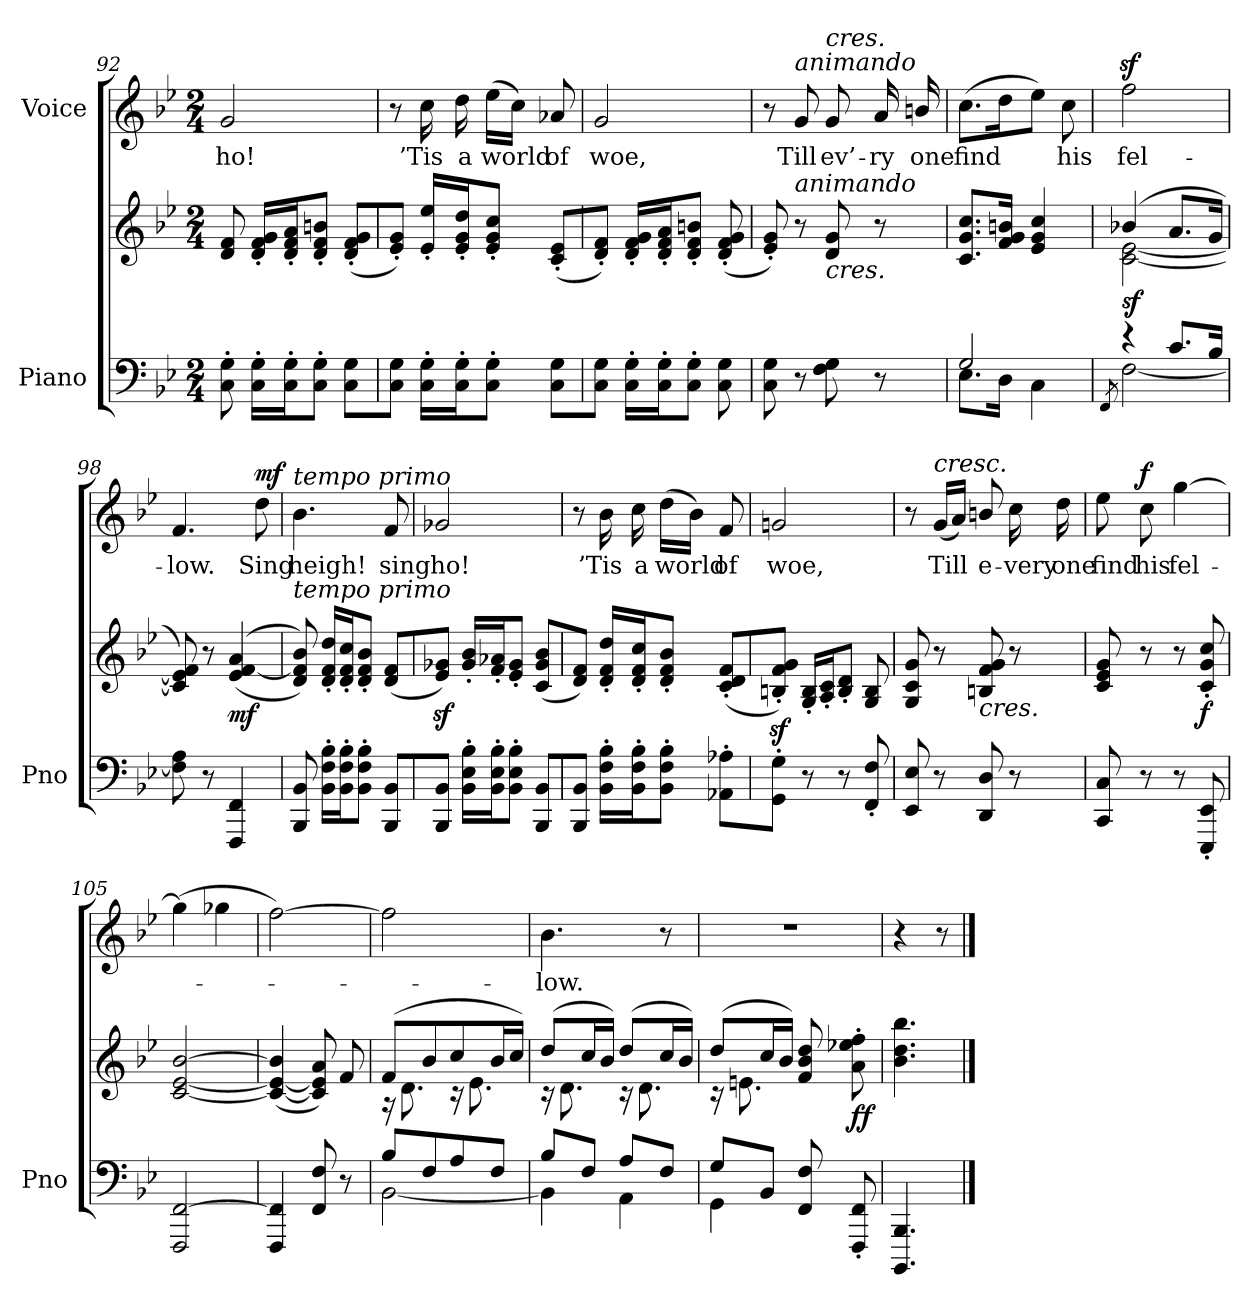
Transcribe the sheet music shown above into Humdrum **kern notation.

**kern	**kern	**dynam	**kern	**text	**dynam
*part2	*part2	*part2	*part1	*part1	*part1
*staff3	*staff2	*staff2/3	*staff1	*staff1	*staff1
*I"Piano	*	*	*I"Voice	*	*
*I'Pno	*	*	*	*	*
*clefF4	*clefG2	*	*clefG2	*	*
*k[b-e-]	*k[b-e-]	*	*k[b-e-]	*	*
*M2/4	*M2/4	*	*M2/4	*	*
=92	=92	=92	=92	=92	=92
8C\' 8G\'	8d/ 8f/	.	2g/	ho!	.
16C\' 16G\'LL	16d/' 16f/' 16g/'LL	.	.	.	.
16C\' 16G\'J	16d/' 16f/' 16a/'J	.	.	.	.
8C\' 8G\'J	8d/' 8f/' 8bn/'J	.	.	.	.
8C\ 8G\L	(8d/' 8f/' 8g/'L	.	.	.	.
=93	=93	=93	=93	=93	=93
8C\ 8G\J	8e-/' 8g/'J)	.	8r	.	.
16C\' 16G\'LL	16e-/' 16ee-/'LL	.	16cc\	’Tis	.
16C\' 16G\'J	16e-/' 16g/' 16dd/'J	.	16dd\	a	.
8C\' 8G\'J	8e-/' 8g/' 8cc/'J	.	(16ee-\LL	world	.
.	.	.	16cc\JJ)	.	.
8C\ 8G\L	(8c/' 8e-/'L	.	8a-X/	of	.
=94	=94	=94	=94	=94	=94
8C\ 8G\J	8d/' 8f/'J)	.	2g/	woe,	.
16C\' 16G\'LL	16d/' 16f/' 16g/'LL	.	.	.	.
16C\' 16G\'J	16d/' 16f/' 16a/'J	.	.	.	.
8C\' 8G\'J	8d/' 8f/' 8bn/'J	.	.	.	.
8C\ 8G\	(8d/' 8f/' 8g/'	.	.	.	.
=95	=95	=95	=95	=95	=95
8C\ 8G\	8e-/' 8g/')	.	8r	.	.
!	!	!	!LO:TX:i:t=animando	!	!
!	!LO:TX:i:t=animando	!	!	!	!
8r	8r	.	8g/	Till	.
!	!	!	!LO:TX:a:i:t=cres.	!	!
!	!LO:TX:b:i:t=cres.	!	!	!	!
8F\ 8G\	8d/ 8g/	.	8g/	ev’-	.
8r	8r	.	16a/	-ry	.
.	.	.	16bn/	one	.
=96	=96	=96	=96	=96	=96
*^	*	*	*	*	*
2G/	8.E-\L	8.c/ 8.g/ 8.cc/L	.	(8.cc\L	find	.
.	16D\Jk	16f/ 16g/ 16bn/Jk	.	16dd\K	.	.
.	4C\	4e-/ 4g/ 4cc/	.	8ee-\J)	.	.
.	.	.	.	8cc\	his	.
=97	=97	=97	=97	=97	=97	=97
.	8qFF/	.	.	.	.	.
*	*	*^	*	*	*	*
!	!	!	!	!LO:DY:b	!	!	!
4r	[2F\	(4b-X/	[2c\ [2e-\	sf	2ffz>\	fel-	.
8.c/L	.	8.a/L	.	.	.	.	.
16B-/Jk	.	16g/Jk	.	.	.	.	.
*v	*v	*	*	*	*	*	*
*	*v	*v	*	*	*	*
=98	=98	=98	=98	=98	=98
8F\] 8A\	8c/] 8e-/] 8f/)	.	4.f/	-low.	.
8r	8r	.	.	.	.
!	!	!LO:DY:b	!	!	!
4FFF/ 4FF/	((<4e-/ [<4f/ 4a/	mf	.	.	.
!	!	!	!	!	!LO:DY:a
.	.	.	8dd\	Sing	mf
=99	=99	=99	=99	=99	=99
!	!	!	!LO:TX:i:t=tempo primo	!	!
!	!LO:TX:i:t=tempo primo	!	!	!	!
8BBB-/ 8BB-/	8d/ 8f/] 8b-/))	.	4.b-\	heigh!	.
16BB-\' 16F\' 16B-\'LL	16d/' 16f/' 16dd/'LL	.	.	.	.
16BB-\' 16F\' 16B-\'J	16d/' 16f/' 16cc/'J	.	.	.	.
8BB-\' 8F\' 8B-\'J	8d/' 8f/' 8b-/'J	.	.	.	.
8BBB-/ 8BB-/L	(8d/ 8f/L	.	8f/	sing	.
=100	=100	=100	=100	=100	=100
8BBB-/ 8BB-/J	8e-/z< 8g-X/z<J)	.	2g-X/	ho!	.
16BB-\' 16E-\' 16B-\'LL	16g-/' 16b-/'LL	.	.	.	.
16BB-\' 16E-\' 16B-\'J	16f/' 16a-X/'J	.	.	.	.
8BB-\' 8E-\' 8B-\'J	8e-/' 8g-/'J	.	.	.	.
8BBB-/ 8BB-/L	(8c/ 8g-/ 8b-/L	.	.	.	.
=101	=101	=101	=101	=101	=101
8BBB-/ 8BB-/J	8d/ 8f/J)	.	8r	.	.
16BB-\' 16F\' 16B-\'LL	16d/' 16f/' 16dd/'LL	.	16b-\	’Tis	.
16BB-\' 16F\' 16B-\'J	16d/' 16f/' 16cc/'J	.	16cc\	a	.
8BB-\' 8F\' 8B-\'J	8d/' 8f/' 8b-/'J	.	(16dd\LL	world	.
.	.	.	16b-\JJ)	.	.
8AA-X\' 8A-X\'L	(8c/' 8d/' 8f/'L	.	8f/	of	.
=102	=102	=102	=102	=102	=102
8GG\' 8G\'J	8Bn/z<' 8f/z<' 8g/z<'J)	.	2gn/	woe,	.
8r	16G/' 16B/'LL	.	.	.	.
.	16A/' 16c/'J	.	.	.	.
8r	8B/' 8d/'J	.	.	.	.
8FF/' 8F/'	8G/ 8B/	.	.	.	.
=103	=103	=103	=103	=103	=103
8EE-/ 8E-/	8G/ 8c/ 8g/	.	8r	.	.
!	!	!	!LO:TX:a:i:t=cresc.	!	!
8r	8r	.	(16g/LL	Till	.
.	.	.	16a/JJ)	.	.
!	!LO:TX:b:i:t=cres.	!	!	!	!
8DD/ 8D/	8Bn/ 8f/ 8g/	.	8bn/	e-	.
8r	8r	.	16cc\	-very	.
.	.	.	16dd\	one	.
=104	=104	=104	=104	=104	=104
8CC/ 8C/	8c/ 8e-/ 8g/	.	8ee-\	find	.
!	!	!	!	!	!LO:DY:a
8r	8r	.	8cc\	his	f
8r	8r	.	[4gg\	fel-	.
!	!	!LO:DY:b	!	!	!
8EEE-/' 8EE-/'	8c/' 8g/' 8cc/'	f	.	.	.
=105	=105	=105	=105	=105	=105
2FFF/ [2FF/	[2c/ [2e-/ [2b-/	.	(4gg\]	.	.
.	.	.	4gg-X\	.	.
=106	=106	=106	=106	=106	=106
4FFF/ 4FF/]	(4c/_ 4e-/_ 4b-/]	.	[2ff\)	.	.
8FF/ 8F/	8c/] 8e-/] 8a/)	.	.	.	.
8r	8f/	.	.	.	.
=107	=107	=107	=107	=107	=107
*^	*^	*	*	*	*
!	!	!	!	!LO:DY:b	!	!	!
!	!	!	!	!LO:DY:n=1:b	!	!	!
8B-/L	[2BB-\	(8f/L	16r	other-dynamics f	2ff\]	.	.
.	.	.	8.d\	.	.	.	.
8F/	.	8b-/	.	.	.	.	.
8A/	.	8cc/	16r	.	.	.	.
.	.	.	8.e-\	.	.	.	.
8F/J	.	16b-/L	.	.	.	.	.
.	.	16cc/JJ)	.	.	.	.	.
=108	=108	=108	=108	=108	=108	=108	=108
8B-/L	4BB-\]	(8dd/L	16r	.	4.b-\	-low.	.
.	.	.	8.d\	.	.	.	.
8F/J	.	16cc/L	.	.	.	.	.
.	.	16b-/JJ)	.	.	.	.	.
8A/L	4AA\	(8dd/L	16r	.	.	.	.
.	.	.	8.d\	.	.	.	.
8F/J	.	16cc/L	.	.	8r	.	.
.	.	16b-/JJ)	.	.	.	.	.
=109	=109	=109	=109	=109	=109	=109	=109
8G/L	4GG\	(8dd/L	16r	.	2r	.	.
.	.	.	8.en\	.	.	.	.
8BB-/J	.	16cc/L	.	.	.	.	.
.	.	16b-/JJ)	.	.	.	.	.
8FF/ 8F/	4ryy	8f/ 8b-/ 8dd/	4ryy	.	.	.	.
!	!	!	!	!LO:DY:b	!	!	!
8FFF/' 8FF/'	.	8a\' 8ee-X\' 8ff\'	.	ff	.	.	.
*v	*v	*	*	*	*	*	*
*	*v	*v	*	*	*	*
=110	=110	=110	=110	=110	=110
4.BBBB-/ 4.BBB-/	4.b-\ 4.dd\ 4.bb-\	.	4r	.	.
.	.	.	8r	.	.
==	==	==	==	==	==
*-	*-	*-	*-	*-	*-
